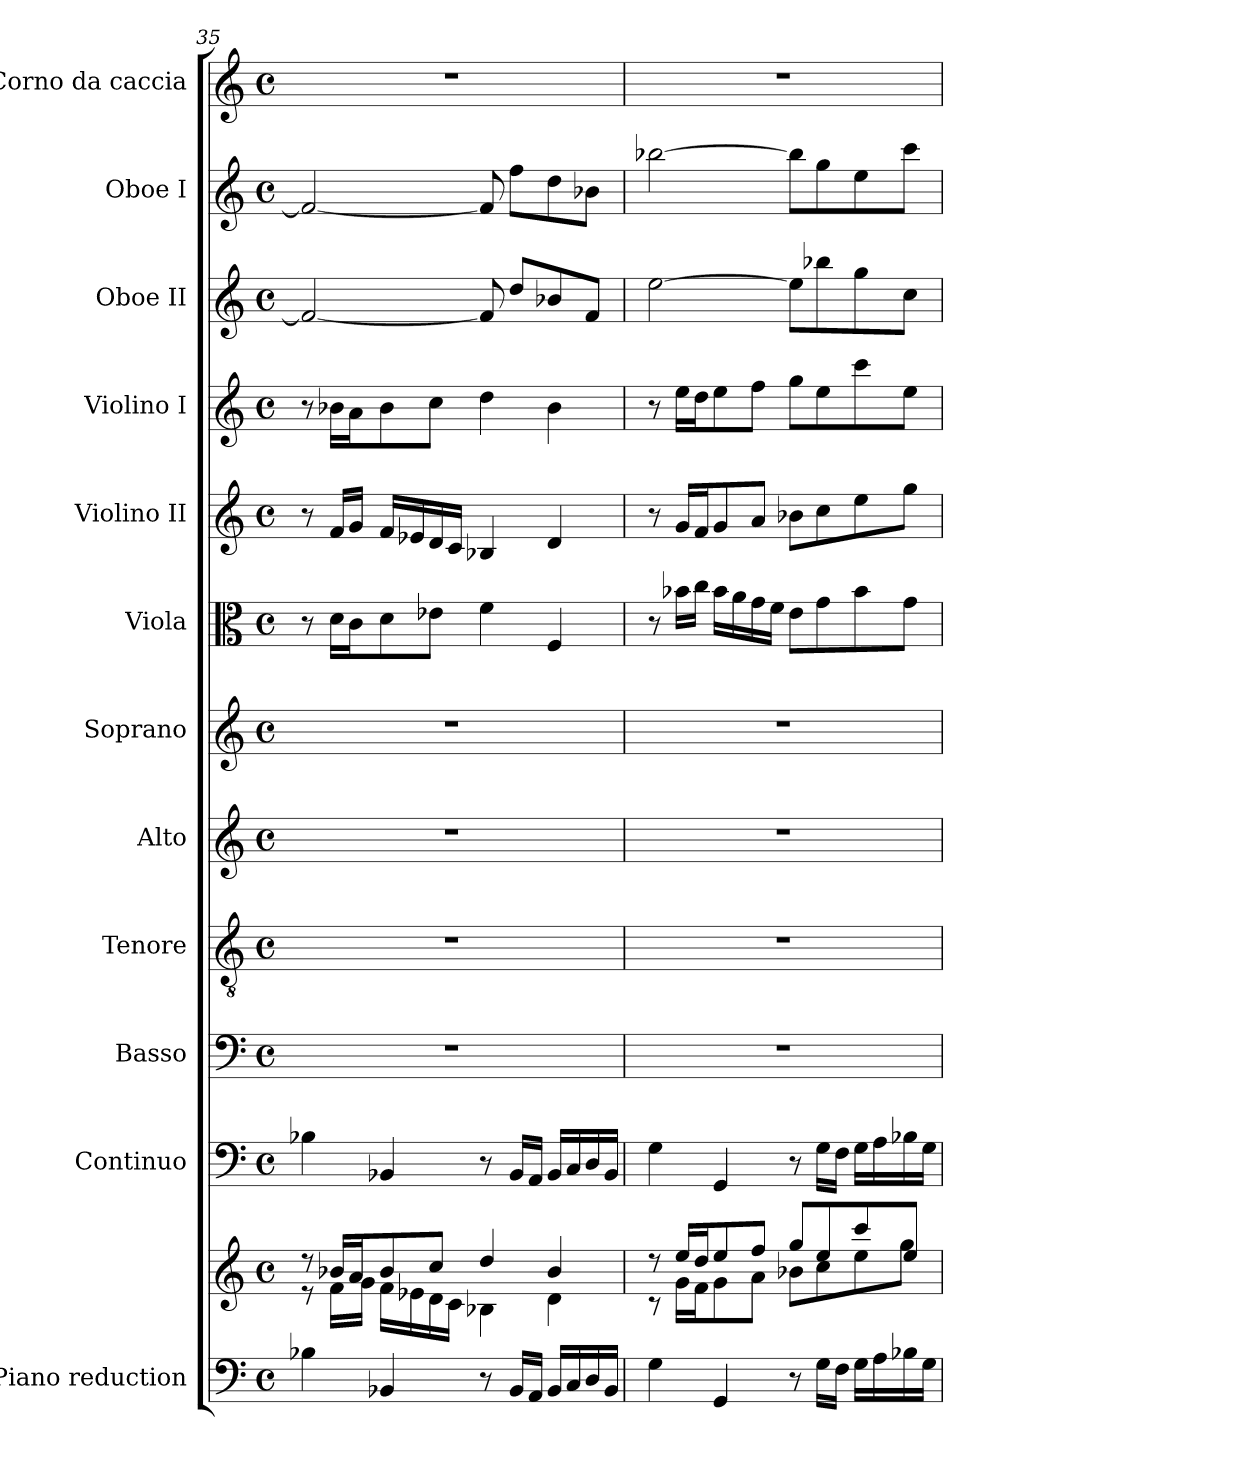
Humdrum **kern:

**kern	**kern	**kern	**kern	**kern	**kern	**kern	**kern	**kern	**kern	**kern	**kern	**kern
*part12	*part12	*part11	*part10	*part9	*part8	*part7	*part6	*part5	*part4	*part3	*part2	*part1
*staff13	*staff12	*staff11	*staff10	*staff9	*staff8	*staff7	*staff6	*staff5	*staff4	*staff3	*staff2	*staff1
*I"Piano reduction	*	*I"Continuo	*I"Basso	*I"Tenore	*I"Alto	*I"Soprano	*I"Viola	*I"Violino II	*I"Violino I	*I"Oboe II	*I"Oboe I	*I"Corno da caccia
*I'Pno	*	*	*	*	*	*	*I'Vla	*I'Vln	*I'Vln	*I'Ob	*I'Ob	*
*clefF4	*clefG2	*clefF4	*clefF4	*clefGv2	*clefG2	*clefG2	*clefC3	*clefG2	*clefG2	*clefG2	*clefG2	*clefG2
*	*	*	*	*	*	*	*	*	*	*	*	*ITrd7c12
*k[]	*k[]	*k[]	*k[]	*k[]	*k[]	*k[]	*k[]	*k[]	*k[]	*k[]	*k[]	*k[]
*M4/4	*M4/4	*M4/4	*M4/4	*M4/4	*M4/4	*M4/4	*M4/4	*M4/4	*M4/4	*M4/4	*M4/4	*M4/4
*met(c)	*met(c)	*met(c)	*met(c)	*met(c)	*met(c)	*met(c)	*met(c)	*met(c)	*met(c)	*met(c)	*met(c)	*met(c)
=35	=35	=35	=35	=35	=35	=35	=35	=35	=35	=35	=35	=35
*	*^	*	*	*	*	*	*	*	*	*	*	*
4B-X\	8r	8r	4B-X\	1r	1r	1r	1r	8r	8r	8r	2f/_	2f/_	1r
.	16b-X/LL	16f\LL	.	.	.	.	.	16d\LL	16f/LL	16b-X\LL	.	.	.
.	16a/J	16g\JJ	.	.	.	.	.	16c\J	16g/JJ	16a\J	.	.	.
4BB-X/	8b-/	16f\LL	4BB-X/	.	.	.	.	8d\	16f/LL	8b-\	.	.	.
.	.	16e-X\	.	.	.	.	.	.	16e-X/	.	.	.	.
.	8cc/J	16d\	.	.	.	.	.	8e-X\J	16d/	8cc\J	.	.	.
.	.	16c\JJ	.	.	.	.	.	.	16c/JJ	.	.	.	.
8r	4dd/	4B-X\	8r	.	.	.	.	4f\	4B-X/	4dd\	8f/]	8f/]	.
16BB-/LL	.	.	16BB-/LL	.	.	.	.	.	.	.	8dd/L	8ff\L	.
16AA/JJ	.	.	16AA/JJ	.	.	.	.	.	.	.	.	.	.
16BB-/LL	4b-/	4d\	16BB-/LL	.	.	.	.	4F/	4d/	4b-\	8b-X/	8dd\	.
16C/	.	.	16C/	.	.	.	.	.	.	.	.	.	.
16D/	.	.	16D/	.	.	.	.	.	.	.	8f/J	8b-X\J	.
16BB-/JJ	.	.	16BB-/JJ	.	.	.	.	.	.	.	.	.	.
=36	=36	=36	=36	=36	=36	=36	=36	=36	=36	=36	=36	=36	=36
4G\	8r	8r	4G\	1r	1r	1r	1r	8r	8r	8r	[2ee\	[2bb-X\	1r
.	16ee/LL	16g\LL	.	.	.	.	.	16b-X\LL	16g/LL	16ee\LL	.	.	.
.	16dd/J	16f\J	.	.	.	.	.	16cc\JJ	16f/J	16dd\J	.	.	.
4GG/	8ee/	8g\	4GG/	.	.	.	.	16b-\LL	8g/	8ee\	.	.	.
.	.	.	.	.	.	.	.	16a\	.	.	.	.	.
.	8ff/J	8a\J	.	.	.	.	.	16g\	8a/J	8ff\J	.	.	.
.	.	.	.	.	.	.	.	16f\JJ	.	.	.	.	.
8r	8gg/L	8b-X\L	8r	.	.	.	.	8e\L	8b-X\L	8gg\L	8ee\L]	8bb-\L]	.
16G\LL	8ee/	8cc\	16G\LL	.	.	.	.	8g\	8cc\	8ee\	8bb-X\	8gg\	.
16F\JJ	.	.	16F\JJ	.	.	.	.	.	.	.	.	.	.
16G\LL	8ccc/	8ee\	16G\LL	.	.	.	.	8b-\	8ee\	8ccc\	8gg\	8ee\	.
16A\	.	.	16A\	.	.	.	.	.	.	.	.	.	.
16B-X\	8ee/J	8gg\J	16B-X\	.	.	.	.	8g\J	8gg\J	8ee\J	8cc\J	8ccc\J	.
16G\JJ	.	.	16G\JJ	.	.	.	.	.	.	.	.	.	.
*	*v	*v	*	*	*	*	*	*	*	*	*	*	*
=	=	=	=	=	=	=	=	=	=	=	=	=
*-	*-	*-	*-	*-	*-	*-	*-	*-	*-	*-	*-	*-
